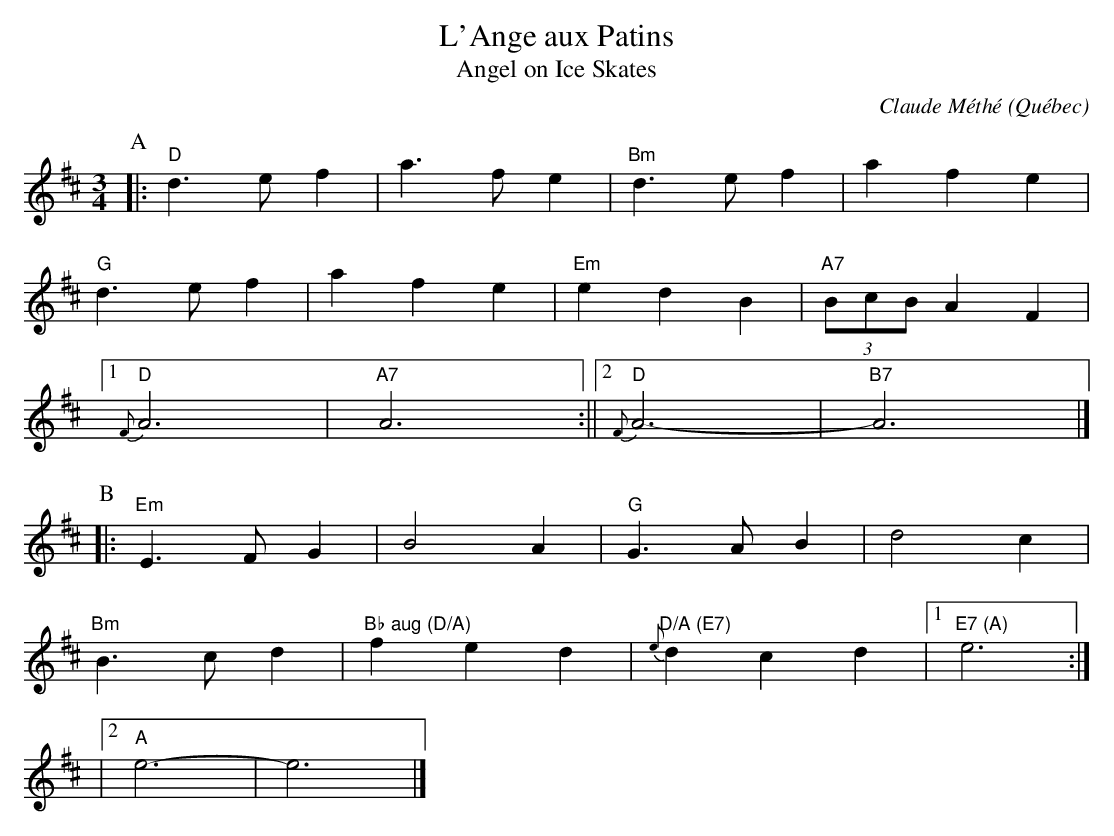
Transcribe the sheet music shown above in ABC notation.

X:1
T:L'Ange aux Patins
T:Angel on Ice Skates
C:Claude Méthé
O:Québec
M:3/4
L:1/4
K:Dmaj
P:A
|: "D" d>e f | a>f e | "Bm" d>e f | a f e |
   "G" d>e f | a f e | "Em" e d B | "A7" (3B/c/B/ A F |
[1 "D" {F} A3 | "A7" A3 :||2 "D" {F}A3- | "B7" A3 |]
P:B
|: "Em" E>F G | B2 A | "G" G>A B | d2 c |
   "Bm" B>c d | "Bb aug (D/A)" fed | "D/A (E7)" {e}d c d |1 "E7 (A)" e3 :|
 |2  "A" e3- |e3 |]
